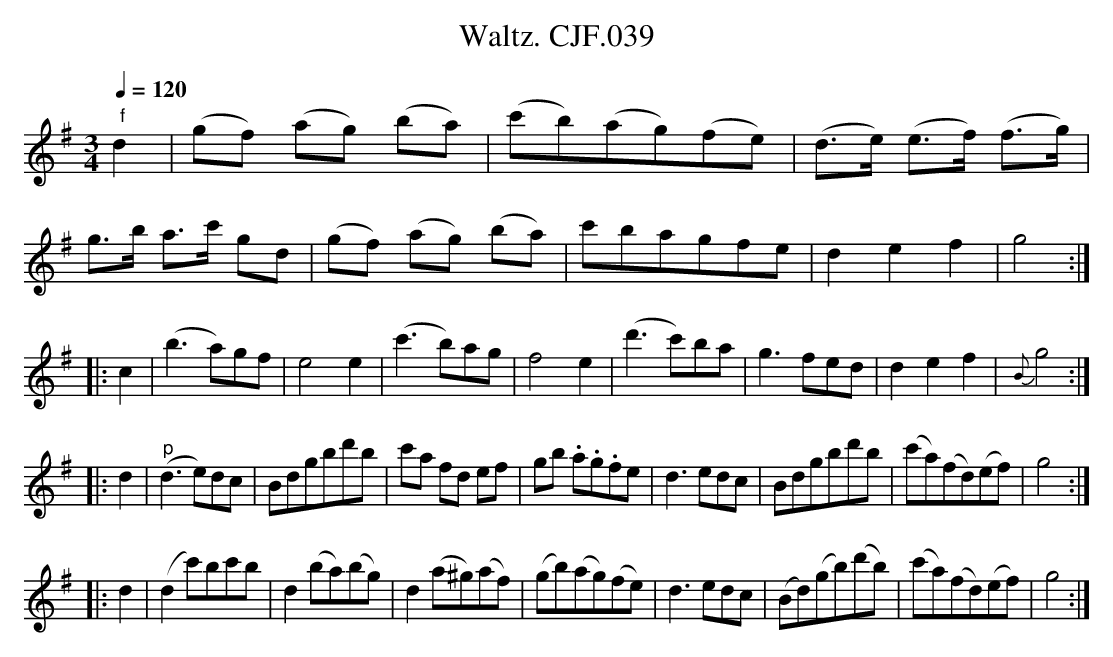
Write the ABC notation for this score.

X:1
T:Waltz. CJF.039
M:3/4
L:1/8
Q:1/4=120
K:G
" f"d2|\
(gf) (ag) (ba)|(c'b)(ag)(fe)|(d>e) (e>f) (f>g)|
g>b a>c' gd|(gf) (ag) (ba)|c'bagfe|d2e2f2|g4:|
|:c2|">"(b3a)gf|e4e2|(c'3b)ag|f4e2|\
(d'3c')ba|g3fed|d2e2f2|{B}g4:|
|:d2|"p"(d3e)dc|Bdgbd'b|c'a fd ef|gb .a.g.fe|\
d3edc|Bdgbd'b|(c'a)(fd)(ef)|g4:|
|:d2|(d2c')bc'b|d2(ba)(bg)|d2(a^g)(af)|(gb)(ag)(fe)|\
d3edc|(Bd)(gb)(d'b)|(c'a)(fd)(ef)|g4:|
